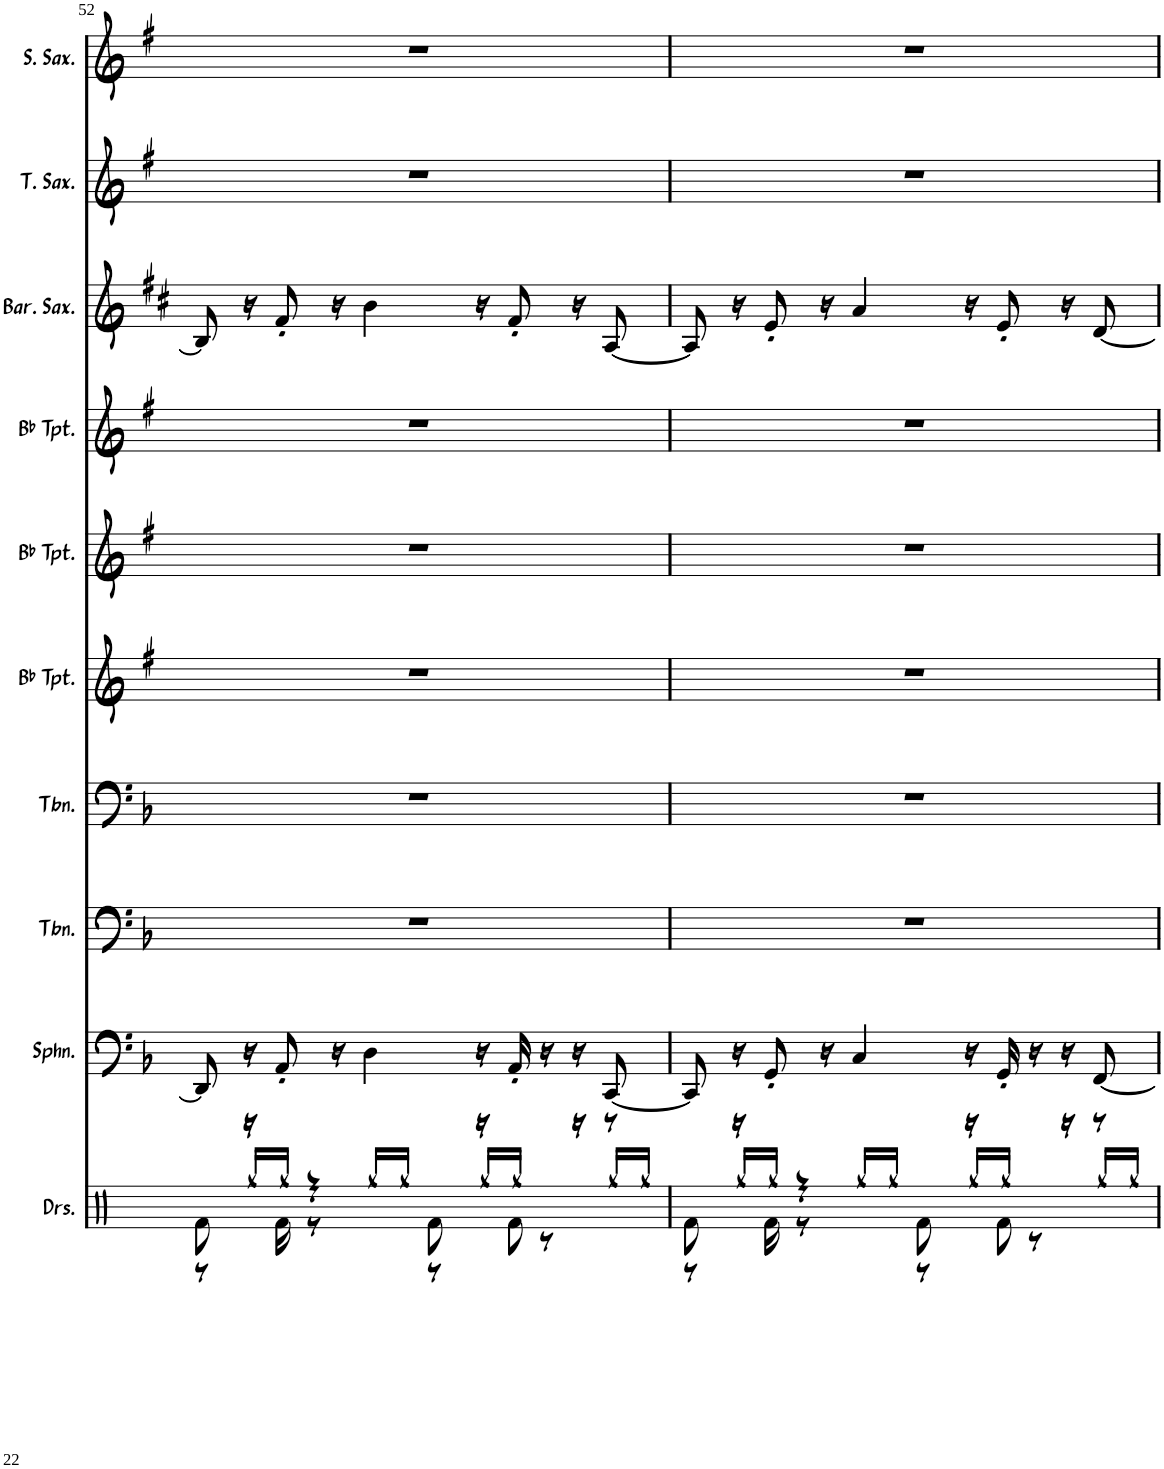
**kern	**kern	**kern	**kern	**kern	**kern	**kern	**kern	**kern	**kern
*part10	*part9	*part8	*part7	*part6	*part5	*part4	*part3	*part2	*part1
*staff10	*staff9	*staff8	*staff7	*staff6	*staff5	*staff4	*staff3	*staff2	*staff1
*I"Drumset	*I"Sousaphone	*I"Trombone	*I"Trombone	*I"Bb Trumpet	*I"Bb Trumpet	*I"Bb Trumpet	*I"Baritone Saxophone	*I"Tenor Saxophone	*I"Soprano Saxophone
*I'Drs.	*I'Sphn.	*I'Tbn.	*I'Tbn.	*I'Bb Tpt.	*I'Bb Tpt.	*I'Bb Tpt.	*I'Bar. Sax.	*I'T. Sax.	*I'S. Sax.
!!LO:PB:g=z
*clefX	*clefF4	*clefF4	*clefF4	*clefG2	*clefG2	*clefG2	*clefG2	*clefG2	*clefG2
*	*	*	*	*Trd1c2	*Trd1c2	*Trd1c2	*Trd12c21	*Trd8c14	*Trd1c2
*k[b-]	*k[b-]	*k[b-]	*k[b-]	*k[f#]	*k[f#]	*k[f#]	*k[f#c#]	*k[f#]	*k[f#]
*F:	*F:	*F:	*F:	*G:	*G:	*G:	*D:	*G:	*G:
*M4/4	*M4/4	*M4/4	*M4/4	*M4/4	*M4/4	*M4/4	*M4/4	*M4/4	*M4/4
=52	=52	=52	=52	=52	=52	=52	=52	=52	=52
*^	*	*	*	*	*	*	*	*	*
8Rf\	8r	8DD/]	1r	1r	1r	1r	1r	8B/]	1r	1r
16r	16Rgg/LL	16r	.	.	.	.	.	16r	.	.
16Rf\	16Rgg/JJ	8AA'/	.	.	.	.	.	8f#'/	.	.
4r	8r	.	.	.	.	.	.	.	.	.
.	.	16r	.	.	.	.	.	16r	.	.
.	16Rgg/LL	4D\	.	.	.	.	.	4b\	.	.
.	16Rgg/JJ	.	.	.	.	.	.	.	.	.
8Rf\	8r	.	.	.	.	.	.	.	.	.
16r	16Rgg/LL	16r	.	.	.	.	.	16r	.	.
8Rf\	16Rgg/JJ	16AA'/	.	.	.	.	.	8f#'/	.	.
.	8r	16r	.	.	.	.	.	.	.	.
16r	.	16r	.	.	.	.	.	16r	.	.
8r	16Rgg/LL	[8CC/	.	.	.	.	.	[8A/	.	.
.	16Rgg/JJ	.	.	.	.	.	.	.	.	.
=53	=53	=53	=53	=53	=53	=53	=53	=53	=53	=53
8Rf\	8r	8CC/]	1r	1r	1r	1r	1r	8A/]	1r	1r
16r	16Rgg/LL	16r	.	.	.	.	.	16r	.	.
16Rf\	16Rgg/JJ	8GG'/	.	.	.	.	.	8e'/	.	.
4r	8r	.	.	.	.	.	.	.	.	.
.	.	16r	.	.	.	.	.	16r	.	.
.	16Rgg/LL	4C/	.	.	.	.	.	4a/	.	.
.	16Rgg/JJ	.	.	.	.	.	.	.	.	.
8Rf\	8r	.	.	.	.	.	.	.	.	.
16r	16Rgg/LL	16r	.	.	.	.	.	16r	.	.
8Rf\	16Rgg/JJ	16GG'/	.	.	.	.	.	8e'/	.	.
.	8r	16r	.	.	.	.	.	.	.	.
16r	.	16r	.	.	.	.	.	16r	.	.
8r	16Rgg/LL	[8FF/	.	.	.	.	.	[8d/	.	.
.	16Rgg/JJ	.	.	.	.	.	.	.	.	.
*v	*v	*	*	*	*	*	*	*	*	*
=	=	=	=	=	=	=	=	=	=
*-	*-	*-	*-	*-	*-	*-	*-	*-	*-
